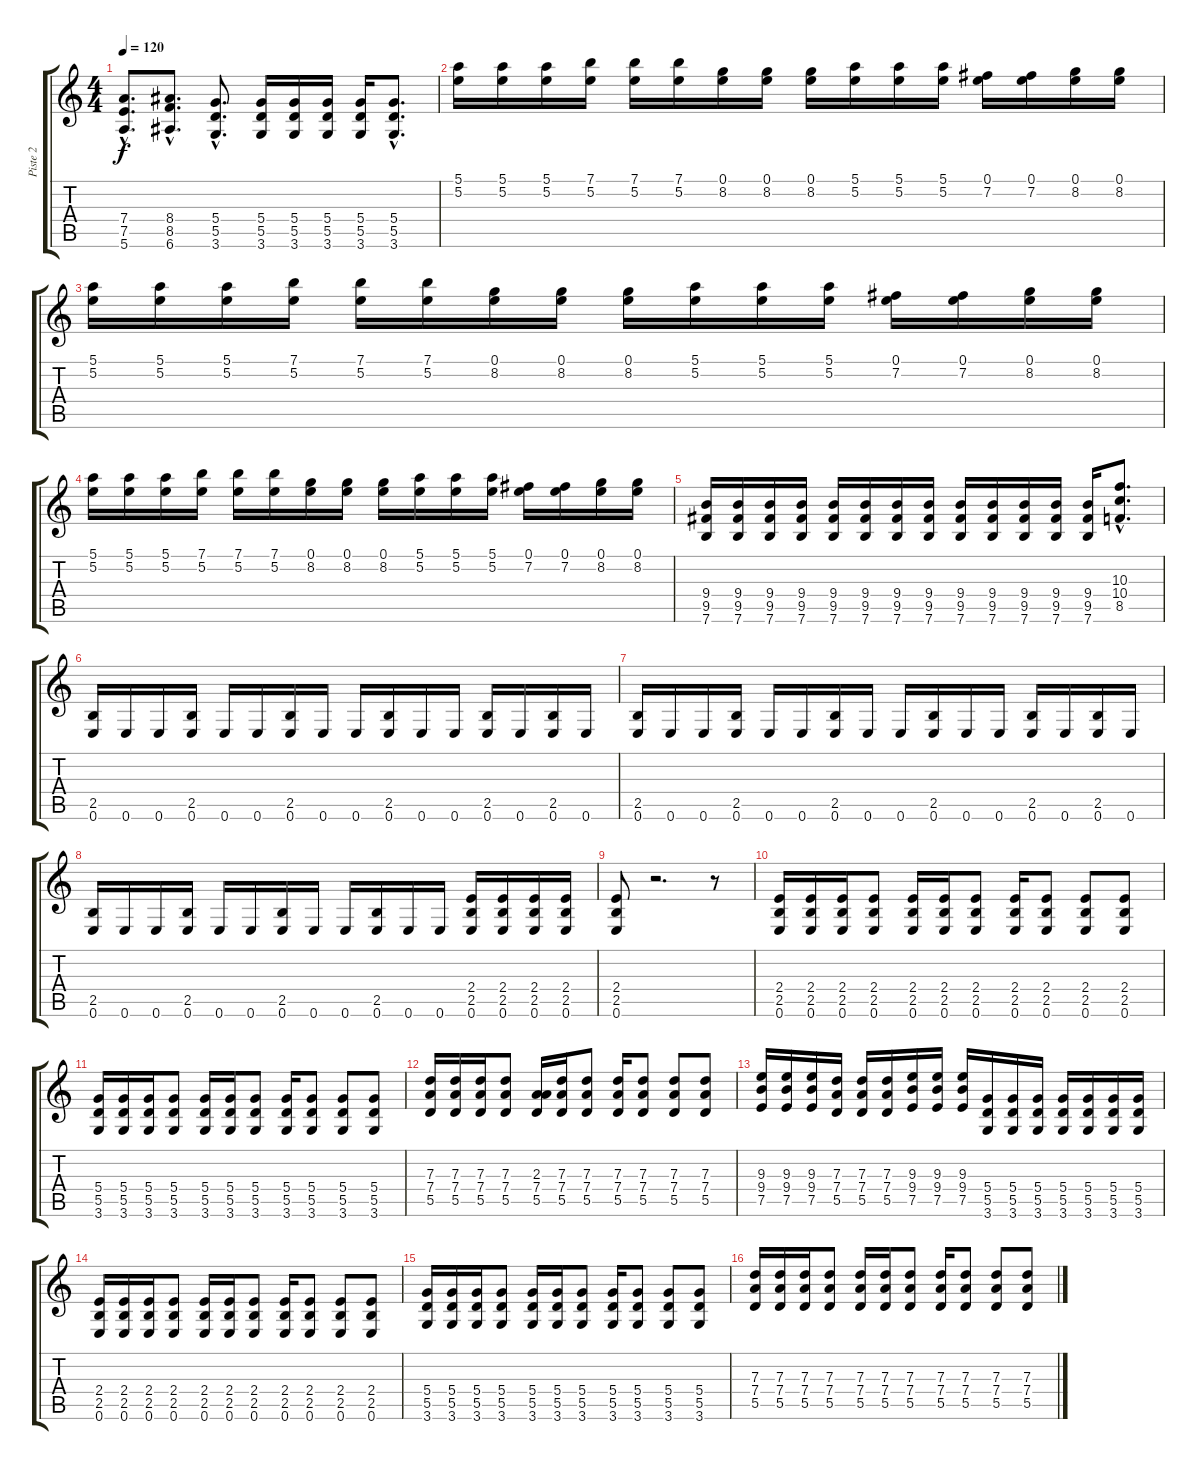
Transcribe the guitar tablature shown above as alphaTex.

\track ("Piste 2" "Piste 2") {instrument overdrivenguitar}
\staff {score tabs}
\tuning (E4 B3 G3 D3 A2 E2) {hide}
\ts (4 4)
\tempo 120
\clef g2
\ks c
(7.4{hac} 7.5{hac} 5.6{hac}).8{d dy f} (8.4{hac} 8.5{hac} 6.6{hac}).8{d} (5.4{hac} 5.5{hac} 3.6{hac}).8{d} (5.4 5.5 3.6).16 (5.4 5.5 3.6).16 (5.4 5.5 3.6).16 (5.4 5.5 3.6).16 (5.4{hac} 5.5{hac} 3.6{hac}).8{d} |
(5.1 5.2).16 (5.1 5.2).16 (5.1 5.2).16 (7.1 5.2).16 (7.1 5.2).16 (7.1 5.2).16 (0.1 8.2).16 (0.1 8.2).16 (0.1 8.2).16 (5.1 5.2).16 (5.1 5.2).16 (5.1 5.2).16 (0.1 7.2).16 (0.1 7.2).16 (0.1 8.2).16 (0.1 8.2).16 |
(5.1 5.2).16 (5.1 5.2).16 (5.1 5.2).16 (7.1 5.2).16 (7.1 5.2).16 (7.1 5.2).16 (0.1 8.2).16 (0.1 8.2).16 (0.1 8.2).16 (5.1 5.2).16 (5.1 5.2).16 (5.1 5.2).16 (0.1 7.2).16 (0.1 7.2).16 (0.1 8.2).16 (0.1 8.2).16 |
(5.1 5.2).16 (5.1 5.2).16 (5.1 5.2).16 (7.1 5.2).16 (7.1 5.2).16 (7.1 5.2).16 (0.1 8.2).16 (0.1 8.2).16 (0.1 8.2).16 (5.1 5.2).16 (5.1 5.2).16 (5.1 5.2).16 (0.1 7.2).16 (0.1 7.2).16 (0.1 8.2).16 (0.1 8.2).16 |
(9.4 9.5 7.6).16 (9.4 9.5 7.6).16 (9.4 9.5 7.6).16 (9.4 9.5 7.6).16 (9.4 9.5 7.6).16 (9.4 9.5 7.6).16 (9.4 9.5 7.6).16 (9.4 9.5 7.6).16 (9.4 9.5 7.6).16 (9.4 9.5 7.6).16 (9.4 9.5 7.6).16 (9.4 9.5 7.6).16 (9.4 9.5 7.6).16 (10.3{hac} 10.4{hac} 8.5{hac}).8{d} |
(2.5 0.6).16 0.6.16 0.6.16 (2.5 0.6).16 0.6.16 0.6.16 (2.5 0.6).16 0.6.16 0.6.16 (2.5 0.6).16 0.6.16 0.6.16 (2.5 0.6).16 0.6.16 (2.5 0.6).16 0.6.16 |
(2.5 0.6).16 0.6.16 0.6.16 (2.5 0.6).16 0.6.16 0.6.16 (2.5 0.6).16 0.6.16 0.6.16 (2.5 0.6).16 0.6.16 0.6.16 (2.5 0.6).16 0.6.16 (2.5 0.6).16 0.6.16 |
(2.5 0.6).16 0.6.16 0.6.16 (2.5 0.6).16 0.6.16 0.6.16 (2.5 0.6).16 0.6.16 0.6.16 (2.5 0.6).16 0.6.16 0.6.16 (2.4 2.5 0.6).16 (2.4 2.5 0.6).16 (2.4 2.5 0.6).16 (2.4 2.5 0.6).16 |
(2.4 2.5 0.6).8 r.2{d} r.8 |
(2.4 2.5 0.6).16 (2.4 2.5 0.6).16 (2.4 2.5 0.6).16 (2.4 2.5 0.6).8 (2.4 2.5 0.6).16 (2.4 2.5 0.6).16 (2.4 2.5 0.6).8 (2.4 2.5 0.6).16 (2.4 2.5 0.6).8 (2.4 2.5 0.6).8 (2.4 2.5 0.6).8 |
(5.4 5.5 3.6).16 (5.4 5.5 3.6).16 (5.4 5.5 3.6).16 (5.4 5.5 3.6).8 (5.4 5.5 3.6).16 (5.4 5.5 3.6).16 (5.4 5.5 3.6).8 (5.4 5.5 3.6).16 (5.4 5.5 3.6).8 (5.4 5.5 3.6).8 (5.4 5.5 3.6).8 |
(7.3 7.4 5.5).16 (7.3 7.4 5.5).16 (7.3 7.4 5.5).16 (7.3 7.4 5.5).8 (2.3 7.4 5.5).16 (7.3 7.4 5.5).16 (7.3 7.4 5.5).8 (7.3 7.4 5.5).16 (7.3 7.4 5.5).8 (7.3 7.4 5.5).8 (7.3 7.4 5.5).8 |
(9.3 9.4 7.5).16 (9.3 9.4 7.5).16 (9.3 9.4 7.5).16 (7.3 7.4 5.5).16 (7.3 7.4 5.5).16 (7.3 7.4 5.5).16 (9.3 9.4 7.5).16 (9.3 9.4 7.5).16 (9.3 9.4 7.5).16 (5.4 5.5 3.6).16 (5.4 5.5 3.6).16 (5.4 5.5 3.6).16 (5.4 5.5 3.6).16 (5.4 5.5 3.6).16 (5.4 5.5 3.6).16 (5.4 5.5 3.6).16 |
(2.4 2.5 0.6).16 (2.4 2.5 0.6).16 (2.4 2.5 0.6).16 (2.4 2.5 0.6).8 (2.4 2.5 0.6).16 (2.4 2.5 0.6).16 (2.4 2.5 0.6).8 (2.4 2.5 0.6).16 (2.4 2.5 0.6).8 (2.4 2.5 0.6).8 (2.4 2.5 0.6).8 |
(5.4 5.5 3.6).16 (5.4 5.5 3.6).16 (5.4 5.5 3.6).16 (5.4 5.5 3.6).8 (5.4 5.5 3.6).16 (5.4 5.5 3.6).16 (5.4 5.5 3.6).8 (5.4 5.5 3.6).16 (5.4 5.5 3.6).8 (5.4 5.5 3.6).8 (5.4 5.5 3.6).8 |
(7.3 7.4 5.5).16 (7.3 7.4 5.5).16 (7.3 7.4 5.5).16 (7.3 7.4 5.5).8 (7.3 7.4 5.5).16 (7.3 7.4 5.5).16 (7.3 7.4 5.5).8 (7.3 7.4 5.5).16 (7.3 7.4 5.5).8 (7.3 7.4 5.5).8 (7.3 7.4 5.5).8
